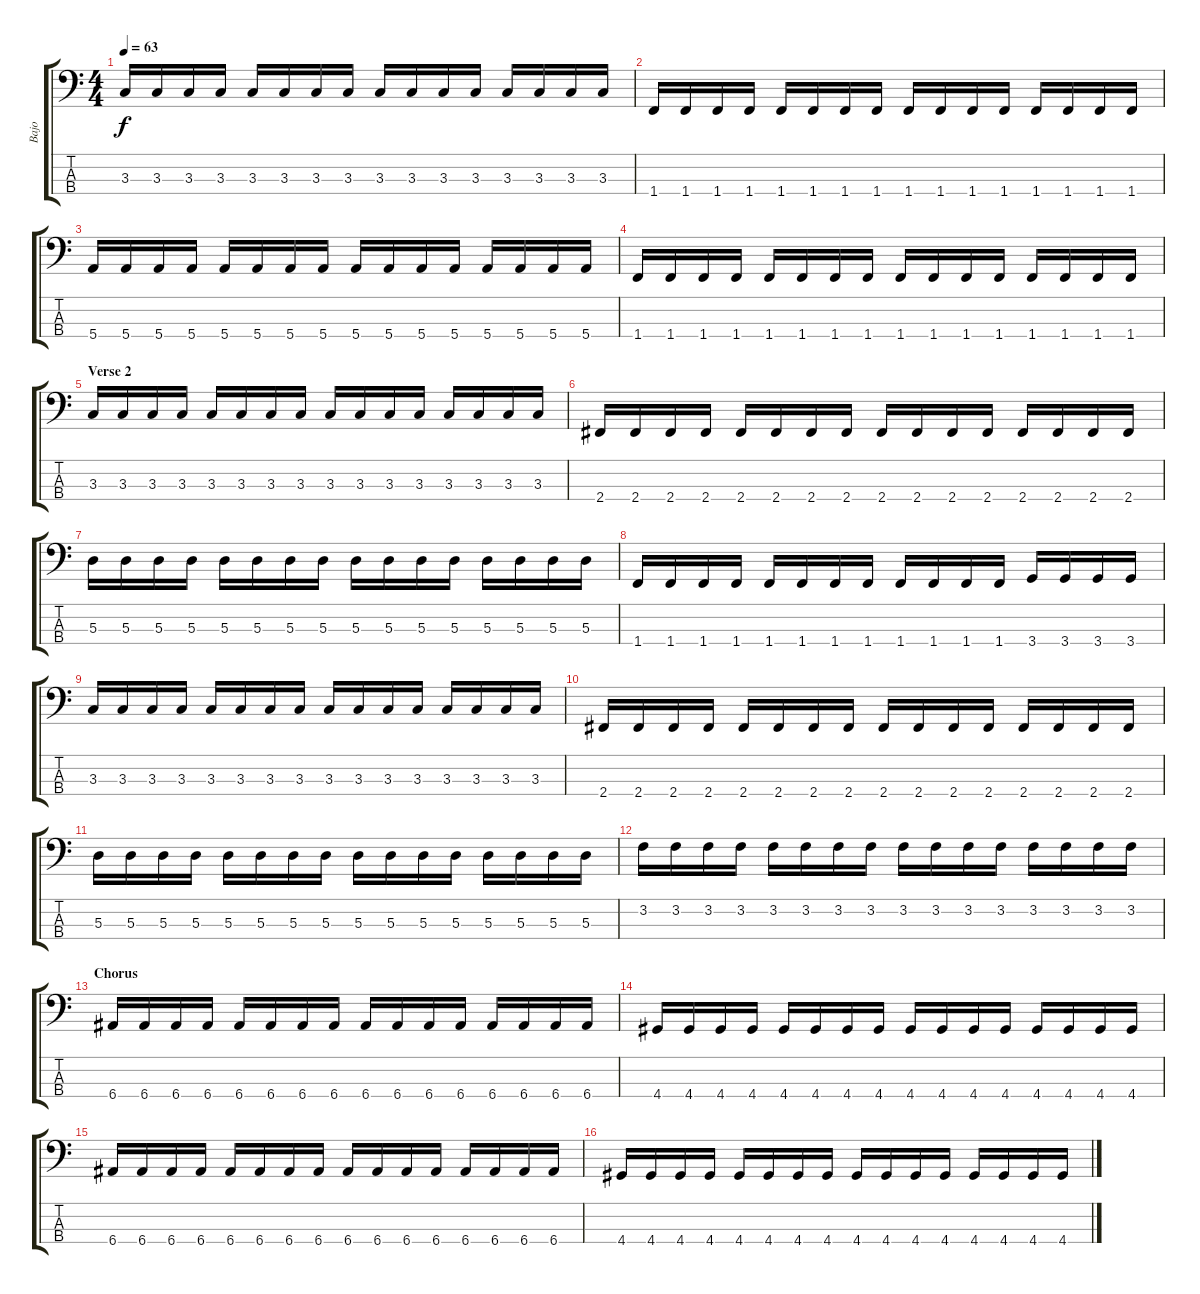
\track ("Bajo" "Bajo") {instrument electricbassfinger}
\staff {score tabs}
\tuning (G2 D2 A1 E1) {hide}
\ts (4 4)
\tempo 63
\clef f4
\ks c
3.3.16{dy f} 3.3.16 3.3.16 3.3.16 3.3.16 3.3.16 3.3.16 3.3.16 3.3.16 3.3.16 3.3.16 3.3.16 3.3.16 3.3.16 3.3.16 3.3.16 |
1.4.16 1.4.16 1.4.16 1.4.16 1.4.16 1.4.16 1.4.16 1.4.16 1.4.16 1.4.16 1.4.16 1.4.16 1.4.16 1.4.16 1.4.16 1.4.16 |
5.4.16 5.4.16 5.4.16 5.4.16 5.4.16 5.4.16 5.4.16 5.4.16 5.4.16 5.4.16 5.4.16 5.4.16 5.4.16 5.4.16 5.4.16 5.4.16 |
1.4.16 1.4.16 1.4.16 1.4.16 1.4.16 1.4.16 1.4.16 1.4.16 1.4.16 1.4.16 1.4.16 1.4.16 1.4.16 1.4.16 1.4.16 1.4.16 |
\section ("" "Verse 2")
3.3.16 3.3.16 3.3.16 3.3.16 3.3.16 3.3.16 3.3.16 3.3.16 3.3.16 3.3.16 3.3.16 3.3.16 3.3.16 3.3.16 3.3.16 3.3.16 |
2.4.16 2.4.16 2.4.16 2.4.16 2.4.16 2.4.16 2.4.16 2.4.16 2.4.16 2.4.16 2.4.16 2.4.16 2.4.16 2.4.16 2.4.16 2.4.16 |
5.3.16 5.3.16 5.3.16 5.3.16 5.3.16 5.3.16 5.3.16 5.3.16 5.3.16 5.3.16 5.3.16 5.3.16 5.3.16 5.3.16 5.3.16 5.3.16 |
1.4.16 1.4.16 1.4.16 1.4.16 1.4.16 1.4.16 1.4.16 1.4.16 1.4.16 1.4.16 1.4.16 1.4.16 3.4.16 3.4.16 3.4.16 3.4.16 |
3.3.16 3.3.16 3.3.16 3.3.16 3.3.16 3.3.16 3.3.16 3.3.16 3.3.16 3.3.16 3.3.16 3.3.16 3.3.16 3.3.16 3.3.16 3.3.16 |
2.4.16 2.4.16 2.4.16 2.4.16 2.4.16 2.4.16 2.4.16 2.4.16 2.4.16 2.4.16 2.4.16 2.4.16 2.4.16 2.4.16 2.4.16 2.4.16 |
5.3.16 5.3.16 5.3.16 5.3.16 5.3.16 5.3.16 5.3.16 5.3.16 5.3.16 5.3.16 5.3.16 5.3.16 5.3.16 5.3.16 5.3.16 5.3.16 |
3.2.16 3.2.16 3.2.16 3.2.16 3.2.16 3.2.16 3.2.16 3.2.16 3.2.16 3.2.16 3.2.16 3.2.16 3.2.16 3.2.16 3.2.16 3.2.16 |
\section ("" "Chorus")
6.4.16 6.4.16 6.4.16 6.4.16 6.4.16 6.4.16 6.4.16 6.4.16 6.4.16 6.4.16 6.4.16 6.4.16 6.4.16 6.4.16 6.4.16 6.4.16 |
4.4.16 4.4.16 4.4.16 4.4.16 4.4.16 4.4.16 4.4.16 4.4.16 4.4.16 4.4.16 4.4.16 4.4.16 4.4.16 4.4.16 4.4.16 4.4.16 |
6.4.16 6.4.16 6.4.16 6.4.16 6.4.16 6.4.16 6.4.16 6.4.16 6.4.16 6.4.16 6.4.16 6.4.16 6.4.16 6.4.16 6.4.16 6.4.16 |
4.4.16 4.4.16 4.4.16 4.4.16 4.4.16 4.4.16 4.4.16 4.4.16 4.4.16 4.4.16 4.4.16 4.4.16 4.4.16 4.4.16 4.4.16 4.4.16
